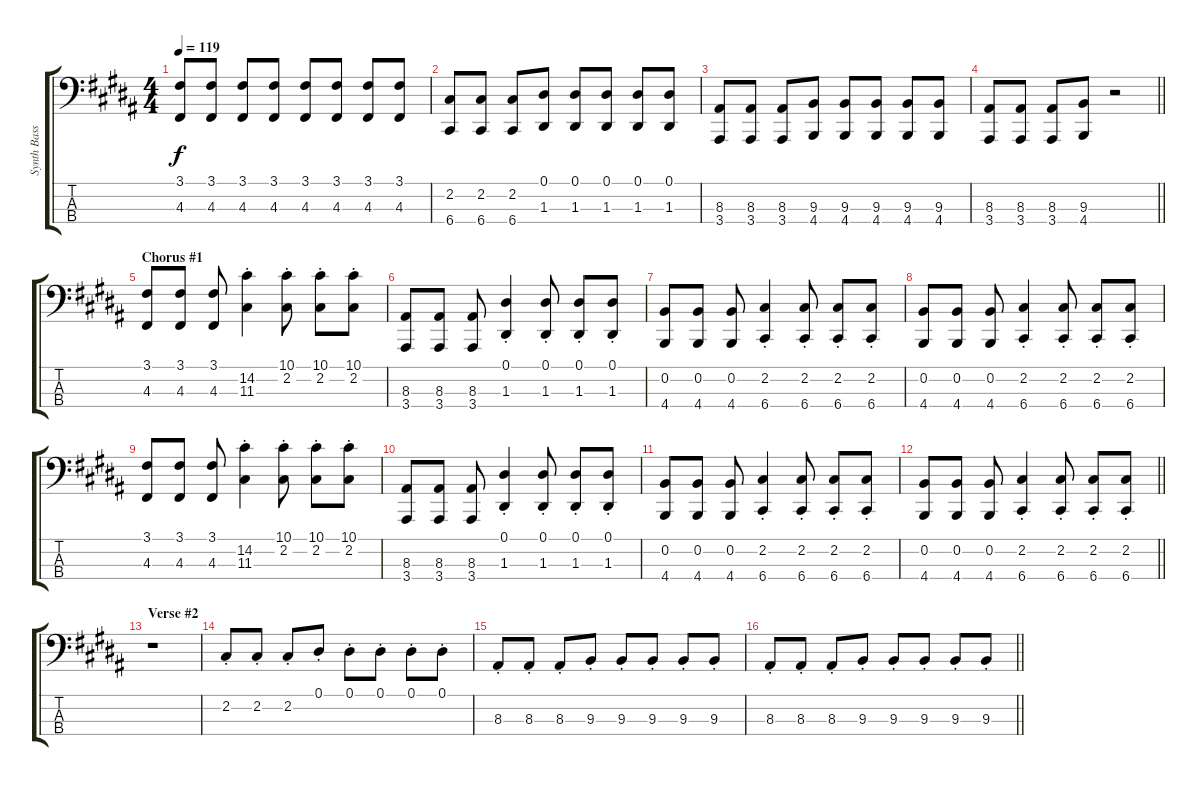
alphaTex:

\track ("Synth Bass" "Synth Bass") {instrument synthbass1}
\staff {score tabs}
\tuning (Eb2 B1 D1 G0) {hide}
\ts (4 4)
\tempo 119
\clef f4
\ks b
(3.1 4.3).8{dy f} (3.1 4.3).8 (3.1 4.3).8 (3.1 4.3).8 (3.1 4.3).8 (3.1 4.3).8 (3.1 4.3).8 (3.1 4.3).8 |
(2.2 6.4).8 (2.2 6.4).8 (2.2 6.4).8 (0.1 1.3).8 (0.1 1.3).8 (0.1 1.3).8 (0.1 1.3).8 (0.1 1.3).8 |
(8.3 3.4).8 (8.3 3.4).8 (8.3 3.4).8 (9.3 4.4).8 (9.3 4.4).8 (9.3 4.4).8 (9.3 4.4).8 (9.3 4.4).8 |
\barLineRight lightlight
(8.3 3.4).8 (8.3 3.4).8 (8.3 3.4).8 (9.3 4.4).8 r.2 |
\section ("" "Chorus #1")
(3.1 4.3).8 (3.1 4.3).8 (3.1 4.3).8 (14.2{st} 11.3{st}).4 (10.1{st} 2.2{st}).8 (10.1{st} 2.2{st}).8 (10.1{st} 2.2{st}).8 |
(8.3 3.4).8 (8.3 3.4).8 (8.3 3.4).8 (0.1{st} 1.3{st}).4 (0.1{st} 1.3{st}).8 (0.1{st} 1.3{st}).8 (0.1{st} 1.3{st}).8 |
(0.2 4.4).8 (0.2 4.4).8 (0.2 4.4).8 (2.2{st} 6.4{st}).4 (2.2{st} 6.4{st}).8 (2.2{st} 6.4{st}).8 (2.2{st} 6.4{st}).8 |
(0.2 4.4).8 (0.2 4.4).8 (0.2 4.4).8 (2.2{st} 6.4{st}).4 (2.2{st} 6.4{st}).8 (2.2{st} 6.4{st}).8 (2.2{st} 6.4{st}).8 |
(3.1 4.3).8 (3.1 4.3).8 (3.1 4.3).8 (14.2{st} 11.3{st}).4 (10.1{st} 2.2{st}).8 (10.1{st} 2.2{st}).8 (10.1{st} 2.2{st}).8 |
(8.3 3.4).8 (8.3 3.4).8 (8.3 3.4).8 (0.1{st} 1.3{st}).4 (0.1{st} 1.3{st}).8 (0.1{st} 1.3{st}).8 (0.1{st} 1.3{st}).8 |
(0.2 4.4).8 (0.2 4.4).8 (0.2 4.4).8 (2.2{st} 6.4{st}).4 (2.2{st} 6.4{st}).8 (2.2{st} 6.4{st}).8 (2.2{st} 6.4{st}).8 |
\barLineRight lightlight
(0.2 4.4).8 (0.2 4.4).8 (0.2 4.4).8 (2.2{st} 6.4{st}).4 (2.2{st} 6.4{st}).8 (2.2{st} 6.4{st}).8 (2.2{st} 6.4{st}).8 |
\section ("" "Verse #2")
r.1 |
2.2{st}.8 2.2{st}.8 2.2{st}.8 0.1{st}.8 0.1{st}.8 0.1{st}.8 0.1{st}.8 0.1{st}.8 |
8.3{st}.8 8.3{st}.8 8.3{st}.8 9.3{st}.8 9.3{st}.8 9.3{st}.8 9.3{st}.8 9.3{st}.8 |
\barLineRight lightlight
8.3{st}.8 8.3{st}.8 8.3{st}.8 9.3{st}.8 9.3{st}.8 9.3{st}.8 9.3{st}.8 9.3{st}.8
